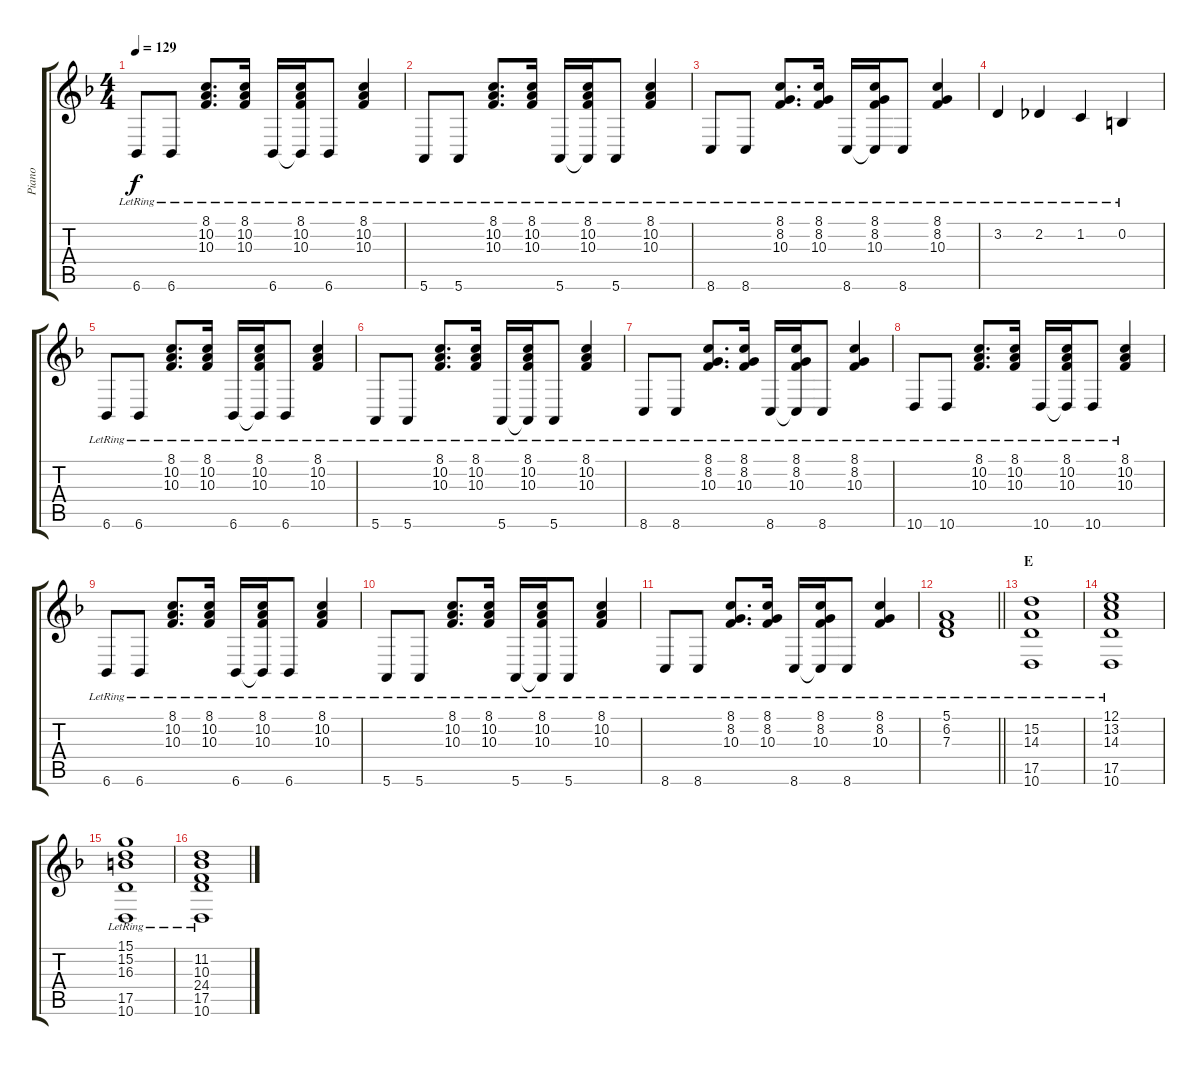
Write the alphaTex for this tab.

\track ("Piano" "Piano") {instrument brightacousticpiano}
\staff {score tabs}
\tuning (E4 B3 G3 D3 A2 E2) {hide}
\ts (4 4)
\tempo 129
\clef g2
\ks f
6.6{lr}.8{dy f} 6.6{lr}.8 (8.1{lr} 10.2{lr} 10.3{lr}).8{d} (8.1{lr} 10.2{lr} 10.3{lr}).16 6.6{lr}.16 (8.1{lr} 10.2{lr} 10.3{lr} 6.6{t}).16 6.6{lr}.8 (8.1{lr} 10.2{lr} 10.3{lr}).4 |
5.6{lr}.8 5.6{lr}.8 (8.1{lr} 10.2{lr} 10.3{lr}).8{d} (8.1{lr} 10.2{lr} 10.3{lr}).16 5.6{lr}.16 (8.1{lr} 10.2{lr} 10.3{lr} 5.6{t}).16 5.6{lr}.8 (8.1{lr} 10.2{lr} 10.3{lr}).4 |
8.6{lr}.8 8.6{lr}.8 (8.1{lr} 8.2{lr} 10.3{lr}).8{d} (8.1{lr} 8.2{lr} 10.3{lr}).16 8.6{lr}.16 (8.1{lr} 8.2{lr} 10.3{lr} 8.6{t}).16 8.6{lr}.8 (8.1{lr} 8.2{lr} 10.3{lr}).4 |
3.2{lr}.4 2.2{lr}.4 1.2{lr}.4 0.2{lr}.4 |
6.6{lr}.8 6.6{lr}.8 (8.1{lr} 10.2{lr} 10.3{lr}).8{d} (8.1{lr} 10.2{lr} 10.3{lr}).16 6.6{lr}.16 (8.1{lr} 10.2{lr} 10.3{lr} 6.6{t}).16 6.6{lr}.8 (8.1{lr} 10.2{lr} 10.3{lr}).4 |
5.6{lr}.8 5.6{lr}.8 (8.1{lr} 10.2{lr} 10.3{lr}).8{d} (8.1{lr} 10.2{lr} 10.3{lr}).16 5.6{lr}.16 (8.1{lr} 10.2{lr} 10.3{lr} 5.6{t}).16 5.6{lr}.8 (8.1{lr} 10.2{lr} 10.3{lr}).4 |
8.6{lr}.8 8.6{lr}.8 (8.1{lr} 8.2{lr} 10.3{lr}).8{d} (8.1{lr} 8.2{lr} 10.3{lr}).16 8.6{lr}.16 (8.1{lr} 8.2{lr} 10.3{lr} 8.6{t}).16 8.6{lr}.8 (8.1{lr} 8.2{lr} 10.3{lr}).4 |
10.6{lr}.8 10.6{lr}.8 (8.1{lr} 10.2{lr} 10.3{lr}).8{d} (8.1{lr} 10.2{lr} 10.3{lr}).16 10.6{lr}.16 (8.1{lr} 10.2{lr} 10.3{lr} 10.6{t}).16 10.6{lr}.8 (8.1{lr} 10.2{lr} 10.3{lr}).4 |
6.6{lr}.8 6.6{lr}.8 (8.1{lr} 10.2{lr} 10.3{lr}).8{d} (8.1{lr} 10.2{lr} 10.3{lr}).16 6.6{lr}.16 (8.1{lr} 10.2{lr} 10.3{lr} 6.6{t}).16 6.6{lr}.8 (8.1{lr} 10.2{lr} 10.3{lr}).4 |
5.6{lr}.8 5.6{lr}.8 (8.1{lr} 10.2{lr} 10.3{lr}).8{d} (8.1{lr} 10.2{lr} 10.3{lr}).16 5.6{lr}.16 (8.1{lr} 10.2{lr} 10.3{lr} 5.6{t}).16 5.6{lr}.8 (8.1{lr} 10.2{lr} 10.3{lr}).4 |
8.6{lr}.8 8.6{lr}.8 (8.1{lr} 8.2{lr} 10.3{lr}).8{d} (8.1{lr} 8.2{lr} 10.3{lr}).16 8.6{lr}.16 (8.1{lr} 8.2{lr} 10.3{lr} 8.6{t}).16 8.6{lr}.8 (8.1{lr} 8.2{lr} 10.3{lr}).4 |
\barLineRight lightlight
(5.1{lr} 6.2{lr} 7.3{lr}).1 |
\section ("" "E")
(15.2{lr} 14.3{lr} 17.5{lr} 10.6{lr}).1 |
(12.1{lr} 13.2{lr} 14.3{lr} 17.5{lr} 10.6{lr}).1 |
(15.1{lr} 15.2{lr} 16.3{lr} 17.5{lr} 10.6{lr}).1 |
(11.2{lr} 10.3{lr} 24.4{lr} 17.5{lr} 10.6{lr}).1
